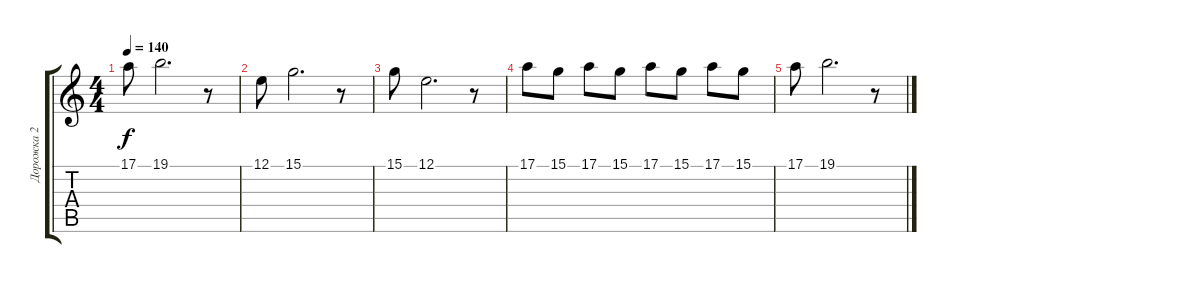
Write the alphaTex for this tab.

\track ("Дорожка 2" "Дорожка 2") {instrument brightacousticpiano}
\staff {score tabs}
\tuning (E4 B3 G3 D3 A2 E2) {hide}
\ts (4 4)
\tempo 140
\clef g2
\ks c
17.1.8{dy f} 19.1.2{d} r.8 |
12.1.8 15.1.2{d} r.8 |
15.1.8 12.1.2{d} r.8 |
17.1.8 15.1.8 17.1.8 15.1.8 17.1.8 15.1.8 17.1.8 15.1.8 |
17.1.8 19.1.2{d} r.8
